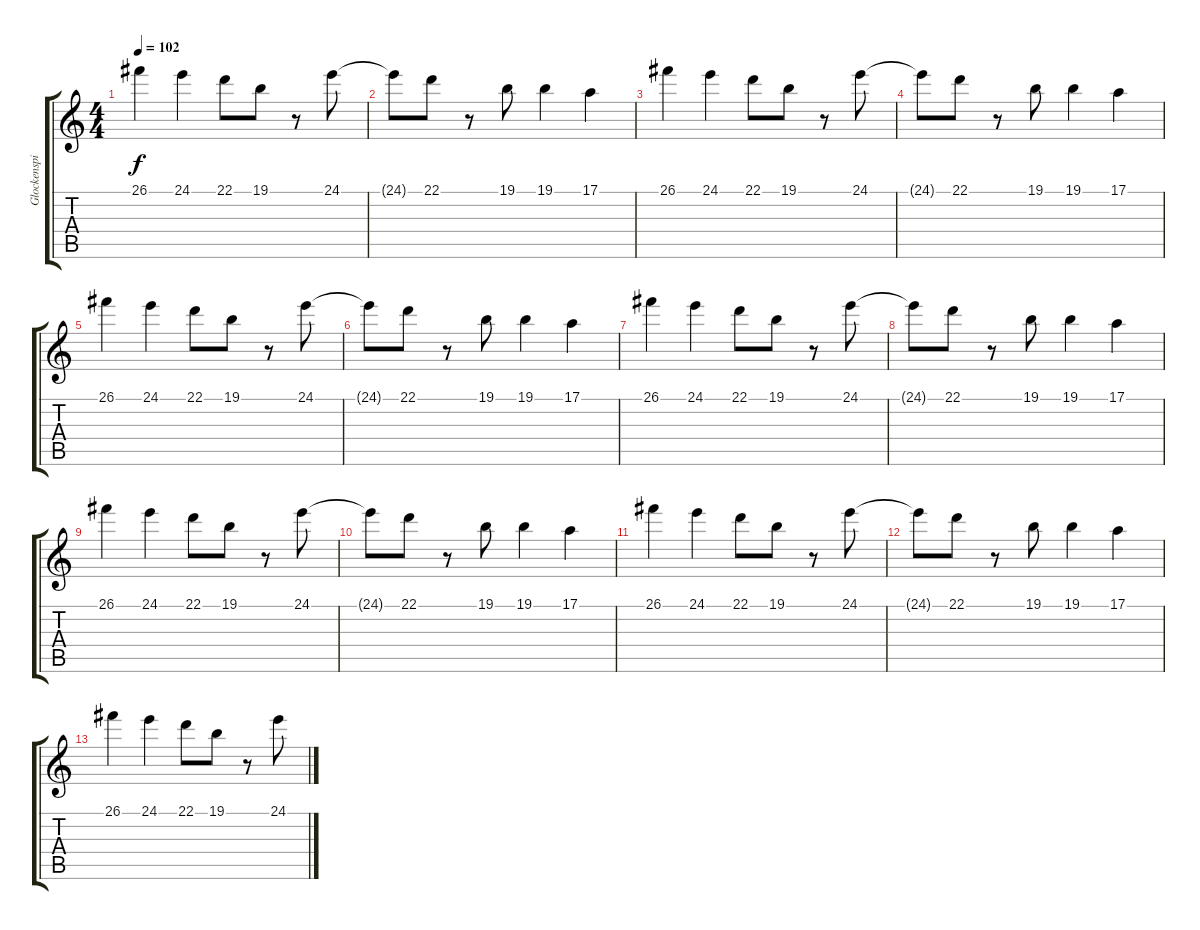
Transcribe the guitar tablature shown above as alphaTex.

\track ("Glockenspiel" "Glockenspi") {instrument glockenspiel}
\staff {score tabs}
\tuning (E4 B3 G3 D3 A2 E2) {hide}
\ts (4 4)
\tempo 102
\clef g2
\ks c
26.1.4{dy f} 24.1.4 22.1.8 19.1.8 r.8 24.1.8 |
24.1{t}.8 22.1.8 r.8 19.1.8 19.1.4 17.1.4 |
26.1.4 24.1.4 22.1.8 19.1.8 r.8 24.1.8 |
24.1{t}.8 22.1.8 r.8 19.1.8 19.1.4 17.1.4 |
26.1.4 24.1.4 22.1.8 19.1.8 r.8 24.1.8 |
24.1{t}.8 22.1.8 r.8 19.1.8 19.1.4 17.1.4 |
26.1.4 24.1.4 22.1.8 19.1.8 r.8 24.1.8 |
24.1{t}.8 22.1.8 r.8 19.1.8 19.1.4 17.1.4 |
26.1.4 24.1.4 22.1.8 19.1.8 r.8 24.1.8 |
24.1{t}.8 22.1.8 r.8 19.1.8 19.1.4 17.1.4 |
26.1.4 24.1.4 22.1.8 19.1.8 r.8 24.1.8 |
24.1{t}.8 22.1.8 r.8 19.1.8 19.1.4 17.1.4 |
26.1.4 24.1.4 22.1.8 19.1.8 r.8 24.1.8
